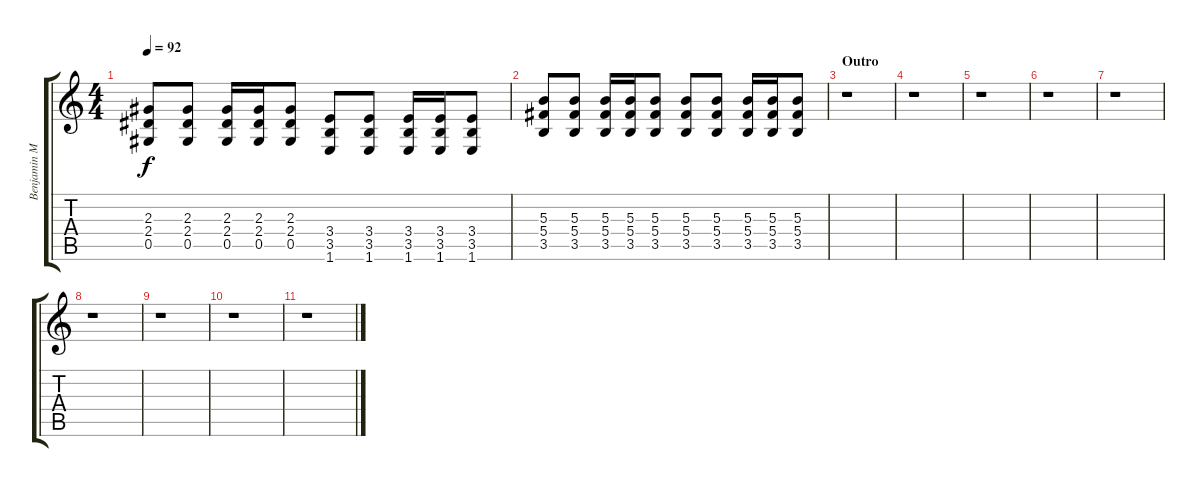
\track ("Benjamin Madden - Rythm Guitar" "Benjamin M") {instrument overdrivenguitar}
\staff {score tabs}
\tuning (Eb4 Bb3 Gb3 Db3 Ab2 Eb2) {hide}
\ts (4 4)
\tempo 92
\clef g2
\ks c
(2.3 2.4 0.5).8{dy f} (2.3 2.4 0.5).8 (2.3 2.4 0.5).16 (2.3 2.4 0.5).16 (2.3 2.4 0.5).8 (3.4 3.5 1.6).8 (3.4 3.5 1.6).8 (3.4 3.5 1.6).16 (3.4 3.5 1.6).16 (3.4 3.5 1.6).8 |
(5.3 5.4 3.5).8 (5.3 5.4 3.5).8 (5.3 5.4 3.5).16 (5.3 5.4 3.5).16 (5.3 5.4 3.5).8 (5.3 5.4 3.5).8 (5.3 5.4 3.5).8 (5.3 5.4 3.5).16 (5.3 5.4 3.5).16 (5.3 5.4 3.5).8 |
\section ("" "Outro")
r.1 |
r.1 |
r.1 |
r.1 |
r.1 |
r.1 |
r.1 |
r.1 |
r.1
